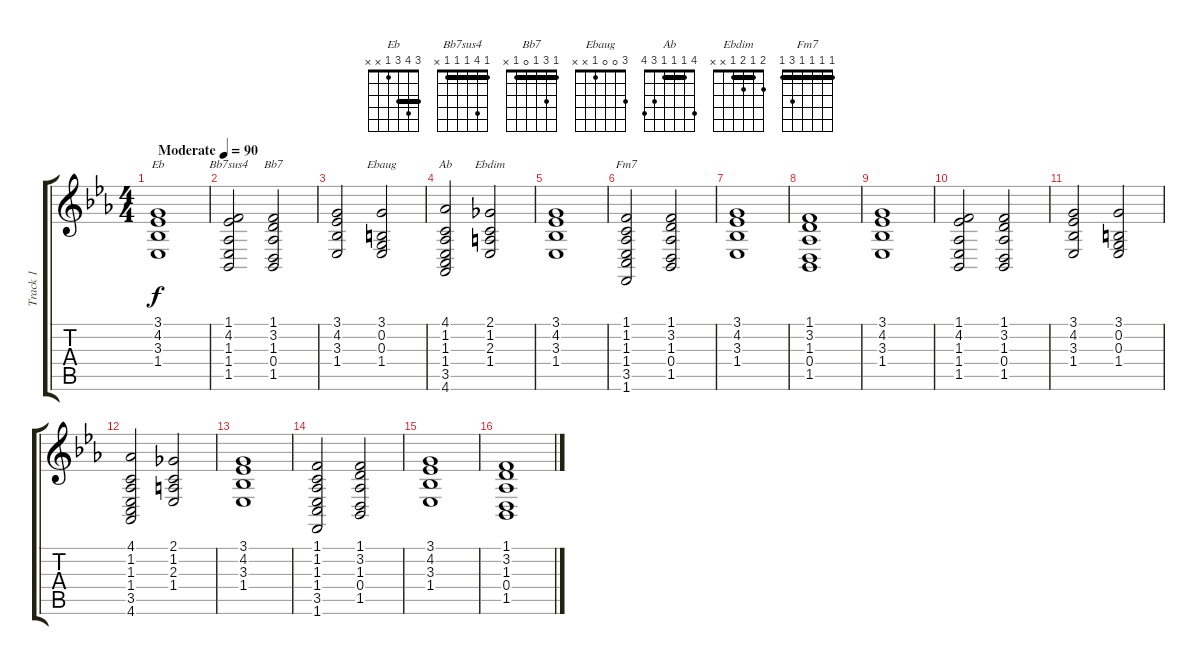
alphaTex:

\track ("Track 1" "Track 1") {instrument acousticgrandpiano}
\staff {score tabs}
\tuning (E4 B3 G3 D3 A2 E2) {hide}
\chord ("Eb" 3 4 3 1 x x) {barre 3}
\chord ("Bb7sus4" 1 4 1 1 1 x) {barre 1}
\chord ("Bb7" 1 3 1 0 1 x) {barre 1}
\chord ("Ebaug" 3 0 0 1 x x)
\chord ("Ab" 4 1 1 1 3 4) {barre 1}
\chord ("Ebdim" 2 1 2 1 x x) {barre 1}
\chord ("Fm7" 1 1 1 1 3 1) {barre 1}
\ts (4 4)
\tempo (90 "Moderate")
\clef g2
\ks eb
(3.1 4.2 3.3 1.4).1{ch "Eb" dy f instrument acousticgrandpiano} |
(1.1 4.2 1.3 1.4 1.5).2{ch "Bb7sus4"} (1.1 3.2 1.3 0.4 1.5).2{ch "Bb7"} |
(3.1 4.2 3.3 1.4).2 (3.1 0.2 0.3 1.4).2{ch "Ebaug"} |
(4.1 1.2 1.3 1.4 3.5 4.6).2{ch "Ab"} (2.1 1.2 2.3 1.4).2{ch "Ebdim"} |
(3.1 4.2 3.3 1.4).1 |
(1.1 1.2 1.3 1.4 3.5 1.6).2{ch "Fm7"} (1.1 3.2 1.3 0.4 1.5).2 |
(3.1 4.2 3.3 1.4).1 |
(1.1 3.2 1.3 0.4 1.5).1 |
(3.1 4.2 3.3 1.4).1 |
(1.1 4.2 1.3 1.4 1.5).2 (1.1 3.2 1.3 0.4 1.5).2 |
(3.1 4.2 3.3 1.4).2 (3.1 0.2 0.3 1.4).2 |
(4.1 1.2 1.3 1.4 3.5 4.6).2 (2.1 1.2 2.3 1.4).2 |
(3.1 4.2 3.3 1.4).1 |
(1.1 1.2 1.3 1.4 3.5 1.6).2 (1.1 3.2 1.3 0.4 1.5).2 |
(3.1 4.2 3.3 1.4).1 |
(1.1 3.2 1.3 0.4 1.5).1
